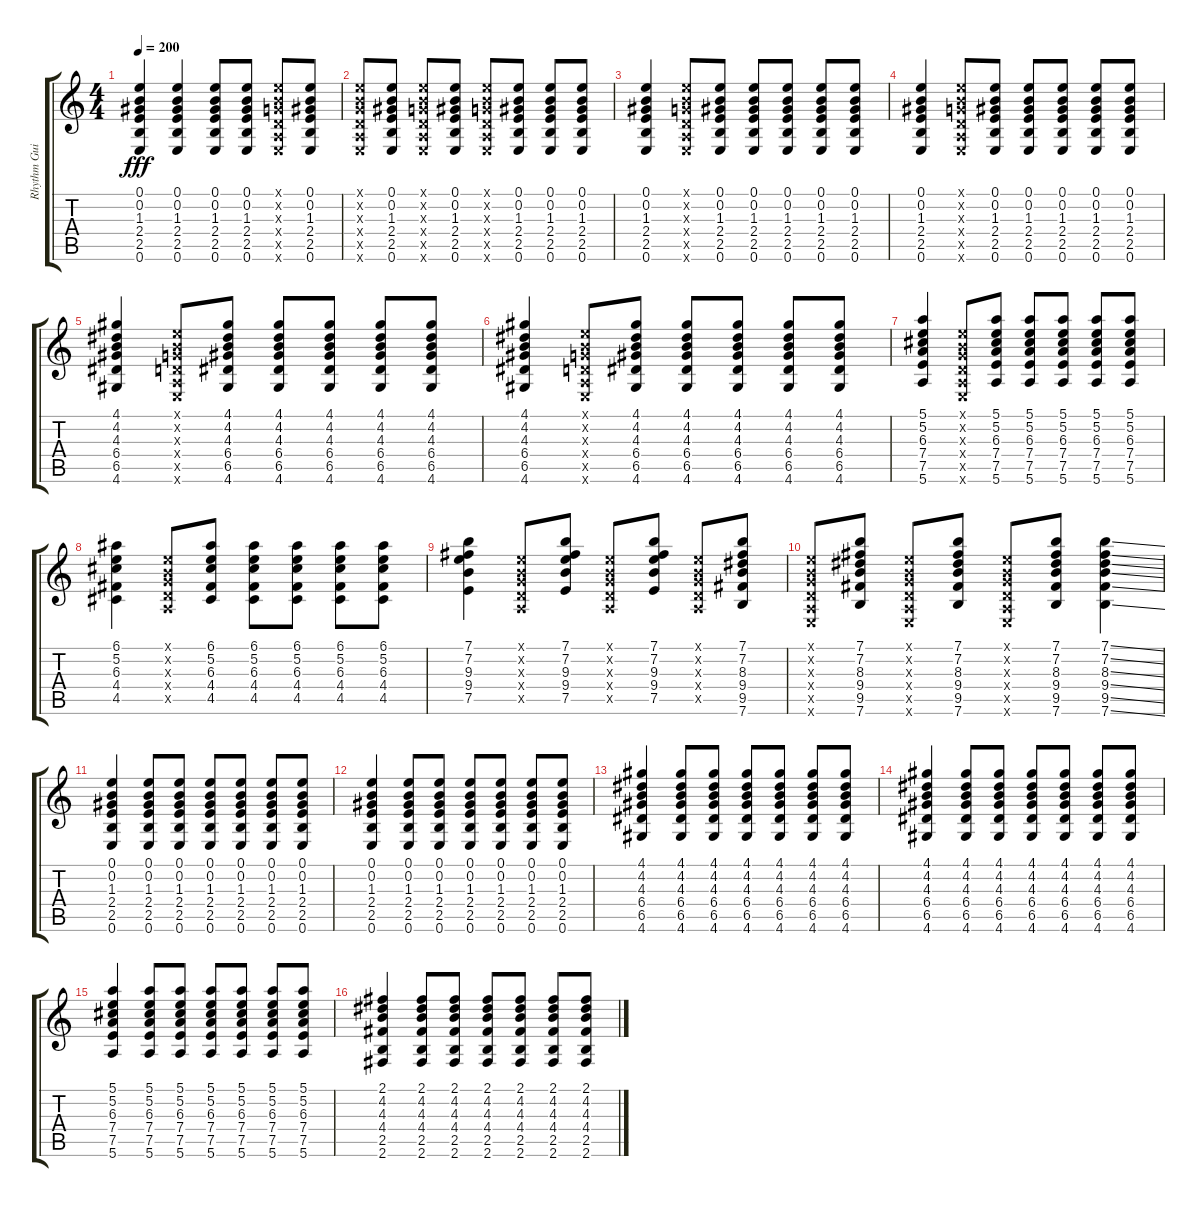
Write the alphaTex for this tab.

\track ("Rhythm Guitar" "Rhythm Gui") {instrument distortionguitar}
\staff {score tabs}
\tuning (E4 B3 G3 D3 A2 E2) {hide}
\ts (4 4)
\tempo 200
\clef g2
\ks c
(0.1 0.2 1.3 2.4 2.5 0.6).4{dy fff} (0.1 0.2 1.3 2.4 2.5 0.6).4 (0.1 0.2 1.3 2.4 2.5 0.6).8 (0.1 0.2 1.3 2.4 2.5 0.6).8 (0.1{x} 0.2{x} 0.3{x} 0.4{x} 0.5{x} 0.6{x}).8 (0.1 0.2 1.3 2.4 2.5 0.6).8 |
(0.1{x} 0.2{x} 0.3{x} 0.4{x} 0.5{x} 0.6{x}).8 (0.1 0.2 1.3 2.4 2.5 0.6).8 (0.1{x} 0.2{x} 0.3{x} 0.4{x} 0.5{x} 0.6{x}).8 (0.1 0.2 1.3 2.4 2.5 0.6).8 (0.1{x} 0.2{x} 0.3{x} 0.4{x} 0.5{x} 0.6{x}).8 (0.1 0.2 1.3 2.4 2.5 0.6).8 (0.1 0.2 1.3 2.4 2.5 0.6).8 (0.1 0.2 1.3 2.4 2.5 0.6).8 |
(0.1 0.2 1.3 2.4 2.5 0.6).4 (0.1{x} 0.2{x} 0.3{x} 0.4{x} 0.5{x} 0.6{x}).8 (0.1 0.2 1.3 2.4 2.5 0.6).8 (0.1 0.2 1.3 2.4 2.5 0.6).8 (0.1 0.2 1.3 2.4 2.5 0.6).8 (0.1 0.2 1.3 2.4 2.5 0.6).8 (0.1 0.2 1.3 2.4 2.5 0.6).8 |
(0.1 0.2 1.3 2.4 2.5 0.6).4 (0.1{x} 0.2{x} 0.3{x} 0.4{x} 0.5{x} 0.6{x}).8 (0.1 0.2 1.3 2.4 2.5 0.6).8 (0.1 0.2 1.3 2.4 2.5 0.6).8 (0.1 0.2 1.3 2.4 2.5 0.6).8 (0.1 0.2 1.3 2.4 2.5 0.6).8 (0.1 0.2 1.3 2.4 2.5 0.6).8 |
(4.1 4.2 4.3 6.4 6.5 4.6).4 (0.1{x} 0.2{x} 0.3{x} 0.4{x} 0.5{x} 0.6{x}).8 (4.1 4.2 4.3 6.4 6.5 4.6).8 (4.1 4.2 4.3 6.4 6.5 4.6).8 (4.1 4.2 4.3 6.4 6.5 4.6).8 (4.1 4.2 4.3 6.4 6.5 4.6).8 (4.1 4.2 4.3 6.4 6.5 4.6).8 |
(4.1 4.2 4.3 6.4 6.5 4.6).4 (0.1{x} 0.2{x} 0.3{x} 0.4{x} 0.5{x} 0.6{x}).8 (4.1 4.2 4.3 6.4 6.5 4.6).8 (4.1 4.2 4.3 6.4 6.5 4.6).8 (4.1 4.2 4.3 6.4 6.5 4.6).8 (4.1 4.2 4.3 6.4 6.5 4.6).8 (4.1 4.2 4.3 6.4 6.5 4.6).8 |
(5.1 5.2 6.3 7.4 7.5 5.6).4 (0.1{x} 0.2{x} 0.3{x} 0.4{x} 0.5{x} 0.6{x}).8 (5.1 5.2 6.3 7.4 7.5 5.6).8 (5.1 5.2 6.3 7.4 7.5 5.6).8 (5.1 5.2 6.3 7.4 7.5 5.6).8 (5.1 5.2 6.3 7.4 7.5 5.6).8 (5.1 5.2 6.3 7.4 7.5 5.6).8 |
(6.1 5.2 6.3 4.4 4.5).4 (0.1{x} 0.2{x} 0.3{x} 0.4{x} 0.5{x}).8 (6.1 5.2 6.3 4.4 4.5).8 (6.1 5.2 6.3 4.4 4.5).8 (6.1 5.2 6.3 4.4 4.5).8 (6.1 5.2 6.3 4.4 4.5).8 (6.1 5.2 6.3 4.4 4.5).8 |
(7.1 7.2 9.3 9.4 7.5).4 (0.1{x} 0.2{x} 0.3{x} 0.4{x} 0.5{x}).8 (7.1 7.2 9.3 9.4 7.5).8 (0.1{x} 0.2{x} 0.3{x} 0.4{x} 0.5{x}).8 (7.1 7.2 9.3 9.4 7.5).8 (0.1{x} 0.2{x} 0.3{x} 0.4{x} 0.5{x}).8 (7.1 7.2 8.3 9.4 9.5 7.6).8 |
(0.1{x} 0.2{x} 0.3{x} 0.4{x} 0.5{x} 0.6{x}).8 (7.1 7.2 8.3 9.4 9.5 7.6).8 (0.1{x} 0.2{x} 0.3{x} 0.4{x} 0.5{x} 0.6{x}).8 (7.1 7.2 8.3 9.4 9.5 7.6).8 (0.1{x} 0.2{x} 0.3{x} 0.4{x} 0.5{x} 0.6{x}).8 (7.1 7.2 8.3 9.4 9.5 7.6).8 (7.1{ss} 7.2{ss} 8.3{ss} 9.4{ss} 9.5{ss} 7.6{ss}).4 |
(0.1 0.2 1.3 2.4 2.5 0.6).4 (0.1 0.2 1.3 2.4 2.5 0.6).8 (0.1 0.2 1.3 2.4 2.5 0.6).8 (0.1 0.2 1.3 2.4 2.5 0.6).8 (0.1 0.2 1.3 2.4 2.5 0.6).8 (0.1 0.2 1.3 2.4 2.5 0.6).8 (0.1 0.2 1.3 2.4 2.5 0.6).8 |
(0.1 0.2 1.3 2.4 2.5 0.6).4 (0.1 0.2 1.3 2.4 2.5 0.6).8 (0.1 0.2 1.3 2.4 2.5 0.6).8 (0.1 0.2 1.3 2.4 2.5 0.6).8 (0.1 0.2 1.3 2.4 2.5 0.6).8 (0.1 0.2 1.3 2.4 2.5 0.6).8 (0.1 0.2 1.3 2.4 2.5 0.6).8 |
(4.1 4.2 4.3 6.4 6.5 4.6).4 (4.1 4.2 4.3 6.4 6.5 4.6).8 (4.1 4.2 4.3 6.4 6.5 4.6).8 (4.1 4.2 4.3 6.4 6.5 4.6).8 (4.1 4.2 4.3 6.4 6.5 4.6).8 (4.1 4.2 4.3 6.4 6.5 4.6).8 (4.1 4.2 4.3 6.4 6.5 4.6).8 |
(4.1 4.2 4.3 6.4 6.5 4.6).4 (4.1 4.2 4.3 6.4 6.5 4.6).8 (4.1 4.2 4.3 6.4 6.5 4.6).8 (4.1 4.2 4.3 6.4 6.5 4.6).8 (4.1 4.2 4.3 6.4 6.5 4.6).8 (4.1 4.2 4.3 6.4 6.5 4.6).8 (4.1 4.2 4.3 6.4 6.5 4.6).8 |
(5.1 5.2 6.3 7.4 7.5 5.6).4 (5.1 5.2 6.3 7.4 7.5 5.6).8 (5.1 5.2 6.3 7.4 7.5 5.6).8 (5.1 5.2 6.3 7.4 7.5 5.6).8 (5.1 5.2 6.3 7.4 7.5 5.6).8 (5.1 5.2 6.3 7.4 7.5 5.6).8 (5.1 5.2 6.3 7.4 7.5 5.6).8 |
(2.1 4.2 4.3 4.4 2.5 2.6).4 (2.1 4.2 4.3 4.4 2.5 2.6).8 (2.1 4.2 4.3 4.4 2.5 2.6).8 (2.1 4.2 4.3 4.4 2.5 2.6).8 (2.1 4.2 4.3 4.4 2.5 2.6).8 (2.1 4.2 4.3 4.4 2.5 2.6).8 (2.1 4.2 4.3 4.4 2.5 2.6).8
